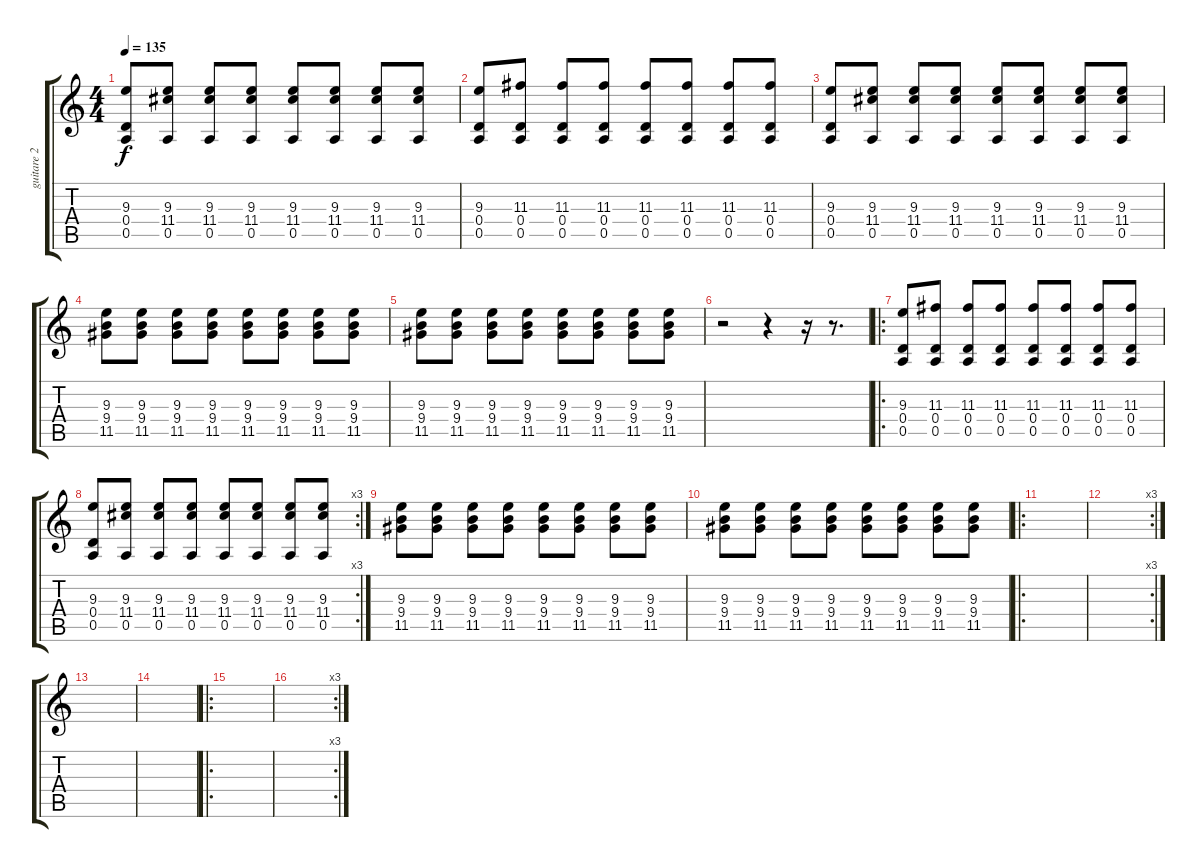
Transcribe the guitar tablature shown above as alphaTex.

\track ("guitare 2" "guitare 2") {instrument distortionguitar}
\staff {score tabs}
\tuning (E4 B3 G3 D3 A2 E2) {hide}
\ts (4 4)
\tempo 135
\clef g2
\ks c
(9.3 0.4 0.5).8{dy f} (9.3 11.4 0.5).8 (9.3 11.4 0.5).8 (9.3 11.4 0.5).8 (9.3 11.4 0.5).8 (9.3 11.4 0.5).8 (9.3 11.4 0.5).8 (9.3 11.4 0.5).8 |
(9.3 0.4 0.5).8 (11.3 0.4 0.5).8 (11.3 0.4 0.5).8 (11.3 0.4 0.5).8 (11.3 0.4 0.5).8 (11.3 0.4 0.5).8 (11.3 0.4 0.5).8 (11.3 0.4 0.5).8 |
(9.3 0.4 0.5).8 (9.3 11.4 0.5).8 (9.3 11.4 0.5).8 (9.3 11.4 0.5).8 (9.3 11.4 0.5).8 (9.3 11.4 0.5).8 (9.3 11.4 0.5).8 (9.3 11.4 0.5).8 |
(9.3 9.4 11.5).8 (9.3 9.4 11.5).8 (9.3 9.4 11.5).8 (9.3 9.4 11.5).8 (9.3 9.4 11.5).8 (9.3 9.4 11.5).8 (9.3 9.4 11.5).8 (9.3 9.4 11.5).8 |
(9.3 9.4 11.5).8 (9.3 9.4 11.5).8 (9.3 9.4 11.5).8 (9.3 9.4 11.5).8 (9.3 9.4 11.5).8 (9.3 9.4 11.5).8 (9.3 9.4 11.5).8 (9.3 9.4 11.5).8 |
r.2 r.4 r.16 r.8{d} |
\ro
(9.3 0.4 0.5).8 (11.3 0.4 0.5).8 (11.3 0.4 0.5).8 (11.3 0.4 0.5).8 (11.3 0.4 0.5).8 (11.3 0.4 0.5).8 (11.3 0.4 0.5).8 (11.3 0.4 0.5).8 |
\rc 3
(9.3 0.4 0.5).8 (9.3 11.4 0.5).8 (9.3 11.4 0.5).8 (9.3 11.4 0.5).8 (9.3 11.4 0.5).8 (9.3 11.4 0.5).8 (9.3 11.4 0.5).8 (9.3 11.4 0.5).8 |
(9.3 9.4 11.5).8 (9.3 9.4 11.5).8 (9.3 9.4 11.5).8 (9.3 9.4 11.5).8 (9.3 9.4 11.5).8 (9.3 9.4 11.5).8 (9.3 9.4 11.5).8 (9.3 9.4 11.5).8 |
(9.3 9.4 11.5).8 (9.3 9.4 11.5).8 (9.3 9.4 11.5).8 (9.3 9.4 11.5).8 (9.3 9.4 11.5).8 (9.3 9.4 11.5).8 (9.3 9.4 11.5).8 (9.3 9.4 11.5).8 |
\ro
|
\rc 3
|
|
|
\ro
|
\rc 3
